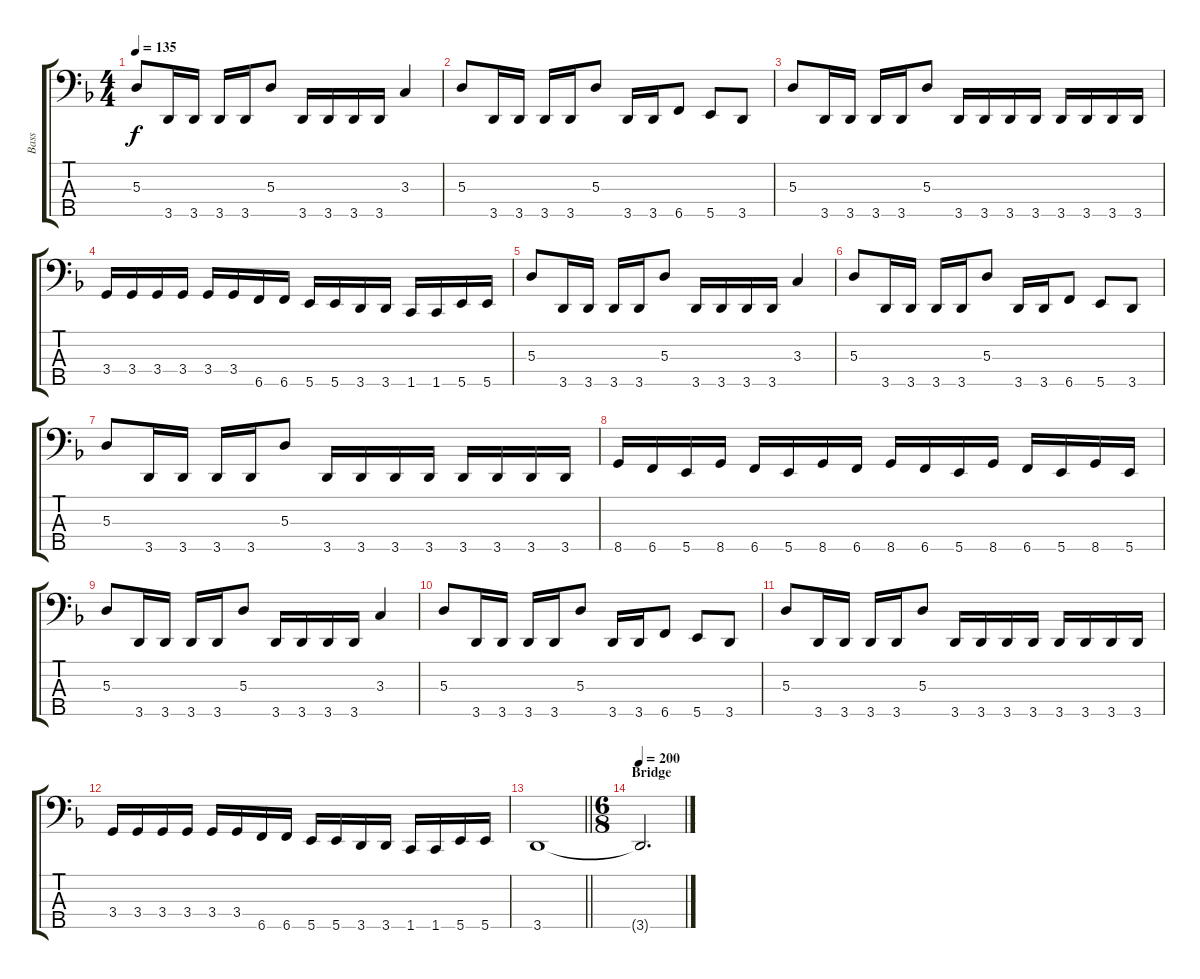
\track ("Bass" "Bass") {instrument electricbassfinger}
\staff {score tabs}
\tuning (G2 D2 A1 E1 B0) {hide}
\ts (4 4)
\tempo 135
\clef f4
\ks dminor
5.3.8{dy f} 3.5.16 3.5.16 3.5.16 3.5.16 5.3.8 3.5.16 3.5.16 3.5.16 3.5.16 3.3.4 |
5.3.8 3.5.16 3.5.16 3.5.16 3.5.16 5.3.8 3.5.16 3.5.16 6.5.8 5.5.8 3.5.8 |
5.3.8 3.5.16 3.5.16 3.5.16 3.5.16 5.3.8 3.5.16 3.5.16 3.5.16 3.5.16 3.5.16 3.5.16 3.5.16 3.5.16 |
3.4.16 3.4.16 3.4.16 3.4.16 3.4.16 3.4.16 6.5.16 6.5.16 5.5.16 5.5.16 3.5.16 3.5.16 1.5.16 1.5.16 5.5.16 5.5.16 |
5.3.8 3.5.16 3.5.16 3.5.16 3.5.16 5.3.8 3.5.16 3.5.16 3.5.16 3.5.16 3.3.4 |
5.3.8 3.5.16 3.5.16 3.5.16 3.5.16 5.3.8 3.5.16 3.5.16 6.5.8 5.5.8 3.5.8 |
5.3.8 3.5.16 3.5.16 3.5.16 3.5.16 5.3.8 3.5.16 3.5.16 3.5.16 3.5.16 3.5.16 3.5.16 3.5.16 3.5.16 |
8.5.16 6.5.16 5.5.16 8.5.16 6.5.16 5.5.16 8.5.16 6.5.16 8.5.16 6.5.16 5.5.16 8.5.16 6.5.16 5.5.16 8.5.16 5.5.16 |
5.3.8 3.5.16 3.5.16 3.5.16 3.5.16 5.3.8 3.5.16 3.5.16 3.5.16 3.5.16 3.3.4 |
5.3.8 3.5.16 3.5.16 3.5.16 3.5.16 5.3.8 3.5.16 3.5.16 6.5.8 5.5.8 3.5.8 |
5.3.8 3.5.16 3.5.16 3.5.16 3.5.16 5.3.8 3.5.16 3.5.16 3.5.16 3.5.16 3.5.16 3.5.16 3.5.16 3.5.16 |
3.4.16 3.4.16 3.4.16 3.4.16 3.4.16 3.4.16 6.5.16 6.5.16 5.5.16 5.5.16 3.5.16 3.5.16 1.5.16 1.5.16 5.5.16 5.5.16 |
\barLineRight lightlight
3.5.1 |
\ts (6 8)
\section ("" "Bridge")
\tempo 200
3.5{t}.2{d}
